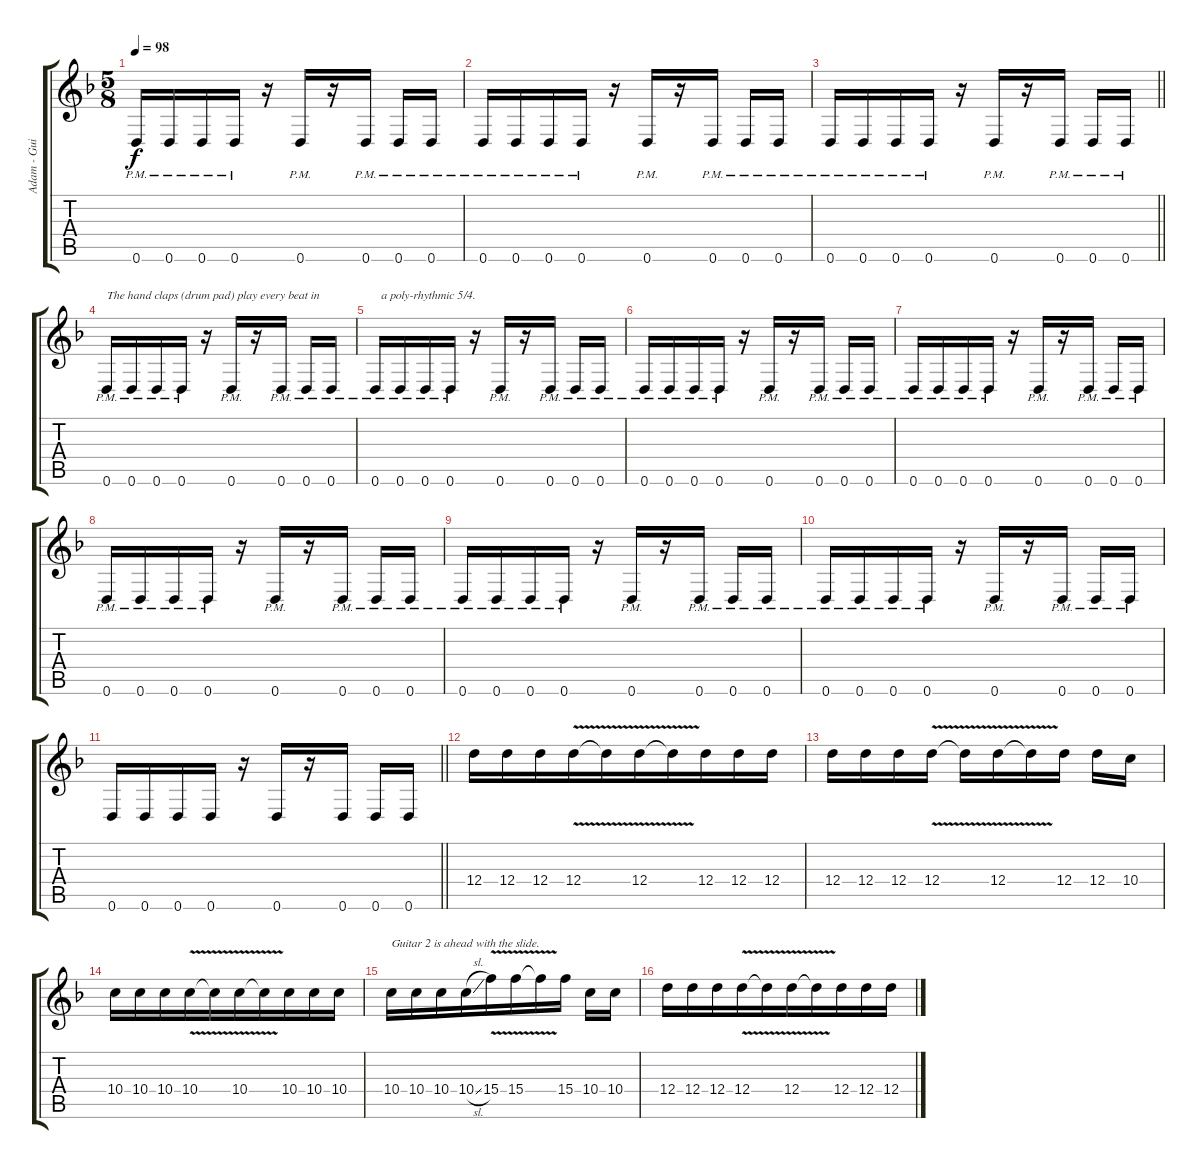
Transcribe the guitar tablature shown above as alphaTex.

\track ("Adam - Guitar" "Adam - Gui") {instrument distortionguitar}
\staff {score tabs}
\tuning (E4 B3 G3 D3 A2 D2) {hide}
\ts (5 8)
\tempo 98
\clef g2
\ks dminor
0.6{pm}.16{dy f} 0.6{pm}.16{beam merge} 0.6{pm}.16 0.6{pm}.16{beam split} r.16 0.6{pm}.16{beam merge} r.16 0.6{pm}.16{beam split} 0.6{pm}.16 0.6{pm}.16 |
0.6{pm}.16 0.6{pm}.16{beam merge} 0.6{pm}.16 0.6{pm}.16{beam split} r.16 0.6{pm}.16{beam merge} r.16 0.6{pm}.16{beam split} 0.6{pm}.16 0.6{pm}.16 |
\barLineRight lightlight
0.6{pm}.16 0.6{pm}.16{beam merge} 0.6{pm}.16 0.6{pm}.16{beam split} r.16 0.6{pm}.16{beam merge} r.16 0.6{pm}.16{beam split} 0.6{pm}.16 0.6{pm}.16 |
0.6{pm}.16{txt "The hand claps (drum pad) play every beat in"} 0.6{pm}.16{beam merge} 0.6{pm}.16 0.6{pm}.16{beam split} r.16 0.6{pm}.16{beam merge} r.16 0.6{pm}.16{beam split} 0.6{pm}.16 0.6{pm}.16 |
0.6{pm}.16{txt "  a poly-rhythmic 5/4."} 0.6{pm}.16{beam merge} 0.6{pm}.16 0.6{pm}.16{beam split} r.16 0.6{pm}.16{beam merge} r.16 0.6{pm}.16{beam split} 0.6{pm}.16 0.6{pm}.16 |
0.6{pm}.16 0.6{pm}.16{beam merge} 0.6{pm}.16 0.6{pm}.16{beam split} r.16 0.6{pm}.16{beam merge} r.16 0.6{pm}.16{beam split} 0.6{pm}.16 0.6{pm}.16 |
0.6{pm}.16 0.6{pm}.16{beam merge} 0.6{pm}.16 0.6{pm}.16{beam split} r.16 0.6{pm}.16{beam merge} r.16 0.6{pm}.16{beam split} 0.6{pm}.16 0.6{pm}.16 |
0.6{pm}.16 0.6{pm}.16{beam merge} 0.6{pm}.16 0.6{pm}.16{beam split} r.16 0.6{pm}.16{beam merge} r.16 0.6{pm}.16{beam split} 0.6{pm}.16 0.6{pm}.16 |
0.6{pm}.16 0.6{pm}.16{beam merge} 0.6{pm}.16 0.6{pm}.16{beam split} r.16 0.6{pm}.16{beam merge} r.16 0.6{pm}.16{beam split} 0.6{pm}.16 0.6{pm}.16 |
0.6{pm}.16 0.6{pm}.16{beam merge} 0.6{pm}.16 0.6{pm}.16{beam split} r.16 0.6{pm}.16{beam merge} r.16 0.6{pm}.16{beam split} 0.6{pm}.16 0.6{pm}.16 |
\barLineRight lightlight
0.6.16 0.6.16{beam merge} 0.6.16 0.6.16{beam split} r.16 0.6.16{beam merge} r.16 0.6.16{beam split} 0.6.16 0.6.16 |
12.4.16 12.4.16{beam merge} 12.4.16 12.4{v}.16 12.4{t}.16 12.4{v}.16{beam merge} 12.4{t}.16 12.4.16 12.4.16 12.4.16 |
12.4.16 12.4.16{beam merge} 12.4.16 12.4{v}.16{beam split} 12.4{t}.16 12.4{v}.16{beam merge} 12.4{t}.16 12.4.16{beam split} 12.4.16 10.4.16 |
10.4.16 10.4.16{beam merge} 10.4.16 10.4{v}.16 10.4{t}.16 10.4{v}.16{beam merge} 10.4{t}.16 10.4.16 10.4.16 10.4.16 |
10.4.16{txt "Guitar 2 is ahead with the slide."} 10.4.16{beam merge} 10.4.16{beam merge} 10.4{sl}.16 15.4{v}.16 15.4{v}.16{beam merge} 15.4{t}.16 15.4.16{beam split} 10.4.16 10.4.16 |
12.4.16 12.4.16{beam merge} 12.4.16 12.4{v}.16 12.4{t}.16 12.4{v}.16{beam merge} 12.4{t}.16 12.4.16 12.4.16 12.4.16
